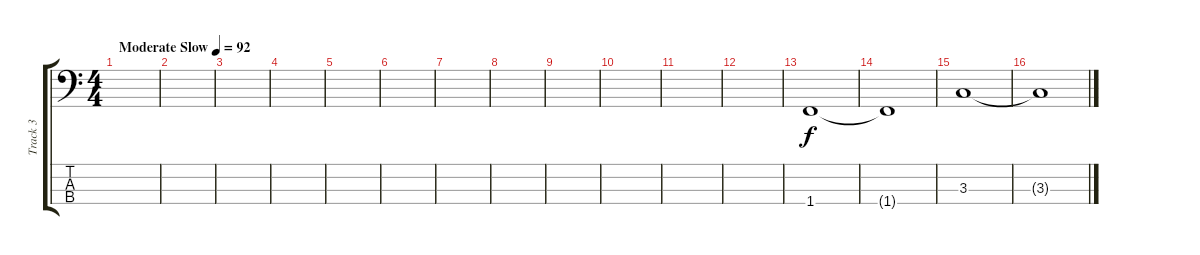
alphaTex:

\track ("Track 3" "Track 3") {instrument electricbassfinger}
\staff {score tabs}
\tuning (G2 D2 A1 E1) {hide}
\ts (4 4)
\tempo (92 "Moderate Slow")
\clef f4
\ks c
|
|
|
|
|
|
|
|
|
|
|
|
1.4.1 |
1.4{t}.1 |
3.3.1 |
3.3{t}.1
